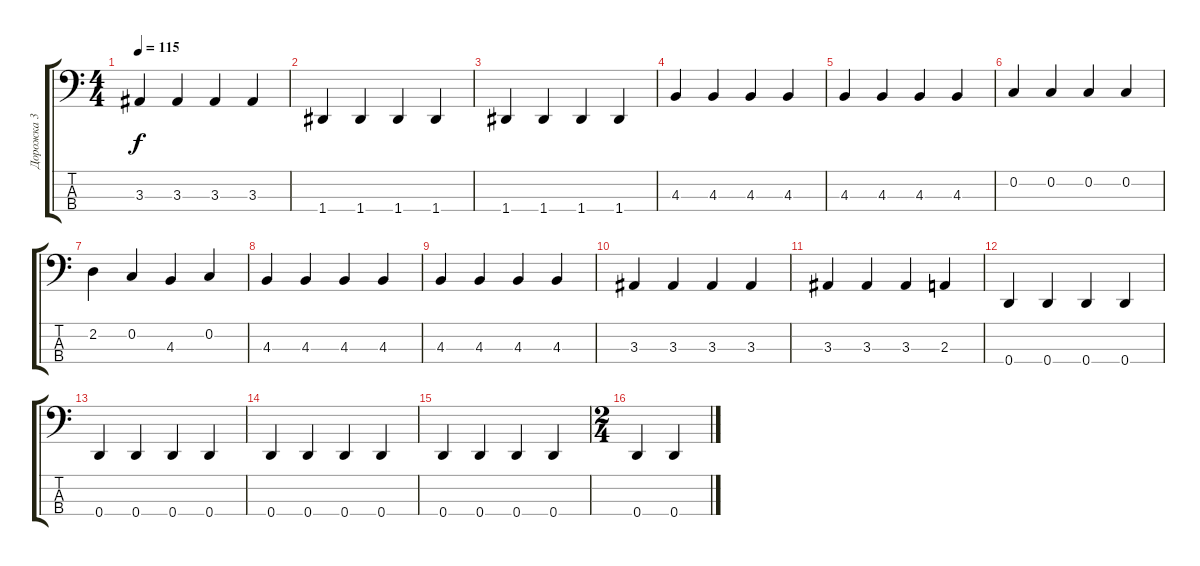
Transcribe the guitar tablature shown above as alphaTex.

\track ("Дорожка 3" "Дорожка 3") {instrument electricbassfinger}
\staff {score tabs}
\tuning (F2 C2 G1 D1) {hide}
\ts (4 4)
\tempo 115
\clef f4
\ks c
3.3.4{dy f} 3.3.4 3.3.4 3.3.4 |
1.4.4 1.4.4 1.4.4 1.4.4 |
1.4.4 1.4.4 1.4.4 1.4.4 |
4.3.4 4.3.4 4.3.4 4.3.4 |
4.3.4 4.3.4 4.3.4 4.3.4 |
0.2.4 0.2.4 0.2.4 0.2.4 |
2.2.4 0.2.4 4.3.4 0.2.4 |
4.3.4 4.3.4 4.3.4 4.3.4 |
4.3.4 4.3.4 4.3.4 4.3.4 |
3.3.4 3.3.4 3.3.4 3.3.4 |
3.3.4 3.3.4 3.3.4 2.3.4 |
0.4.4 0.4.4 0.4.4 0.4.4 |
0.4.4 0.4.4 0.4.4 0.4.4 |
0.4.4 0.4.4 0.4.4 0.4.4 |
0.4.4 0.4.4 0.4.4 0.4.4 |
\ts (2 4)
0.4.4 0.4.4
